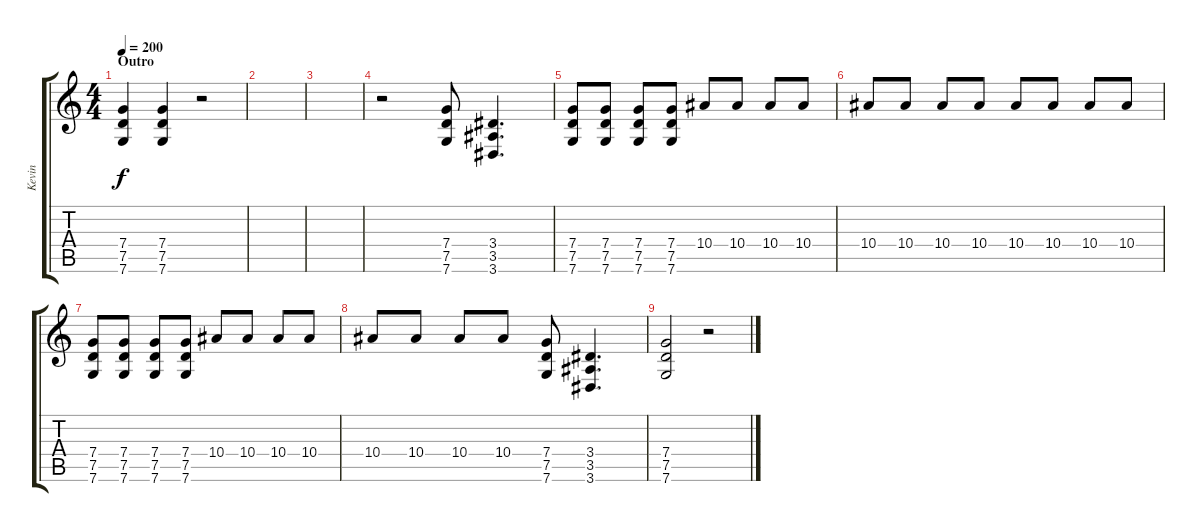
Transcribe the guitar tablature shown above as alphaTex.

\track ("Kevin" "Kevin") {instrument distortionguitar}
\staff {score tabs}
\tuning (D4 A3 F3 C3 G2 C2) {hide}
\ts (4 4)
\section ("" "Outro")
\tempo 200
\clef g2
\ks c
(7.4 7.5 7.6).4{dy f} (7.4 7.5 7.6).4 r.2 |
|
|
r.2 (7.4 7.5 7.6).8 (3.4 3.5 3.6).4{d} |
(7.4 7.5 7.6).8 (7.4 7.5 7.6).8 (7.4 7.5 7.6).8 (7.4 7.5 7.6).8 10.4.8 10.4.8 10.4.8 10.4.8 |
10.4.8 10.4.8 10.4.8 10.4.8 10.4.8 10.4.8 10.4.8 10.4.8 |
(7.4 7.5 7.6).8 (7.4 7.5 7.6).8 (7.4 7.5 7.6).8 (7.4 7.5 7.6).8 10.4.8 10.4.8 10.4.8 10.4.8 |
10.4.8 10.4.8 10.4.8 10.4.8 (7.4 7.5 7.6).8 (3.4 3.5 3.6).4{d} |
(7.4 7.5 7.6).2 r.2
